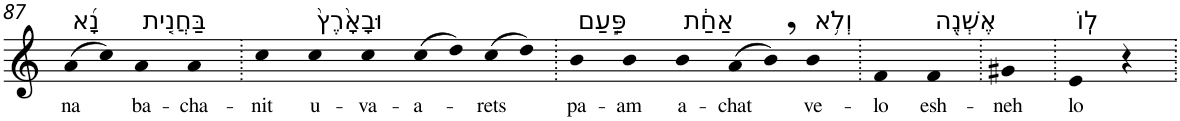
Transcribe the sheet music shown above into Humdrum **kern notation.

**kern	**text
*part1	*part1
*staff1	*staff1
*I"Piano	*
*I'Pno	*
!!LO:PB:g=z
*clefG2	*
*k[]	*
=87	=87
!LO:TX:a:t=נָ֜א	!
!	!LO:LY:b
(>8a	na
8cc)	.
!LO:TX:a:t=בַּחֲנִ֤ית	!
!	!LO:LY:b
4a	ba-
!	!LO:LY:b
4a	-cha-
=88.	=88.
!	!LO:LY:b
4cc	-nit
!LO:TX:a:t=וּבָאָ֙רֶץ֙	!
!	!LO:LY:b
4cc	u-
!	!LO:LY:b
4cc	-va-
!	!LO:LY:b
(>8cc	-a-
8dd)	.
!	!LO:LY:b
(>8cc	-rets
8dd)	.
=89.	=89.
!LO:TX:a:t=פַּ֣עַם	!
!	!LO:LY:b
4b	pa-
!	!LO:LY:b
4b	-am
!LO:TX:a:t=אַחַ֔ת	!
!	!LO:LY:b
4b	a-
!	!LO:LY:b
(>8a	-chat
8b,)	.
!LO:TX:a:t=וְלֹ֥א	!
!	!LO:LY:b
4b	ve-
=90.	=90.
!	!LO:LY:b
4f	-lo
!LO:TX:a:t=אֶשְׁנֶ֖ה	!
!	!LO:LY:b
4f	esh-
=91.	=91.
!	!LO:LY:b
4g#X	-neh
=92.	=92.
!LO:TX:a:t=לֽוֹ	!
!	!LO:LY:b
4e	lo
4r	.
=.	=.
*-	*-
